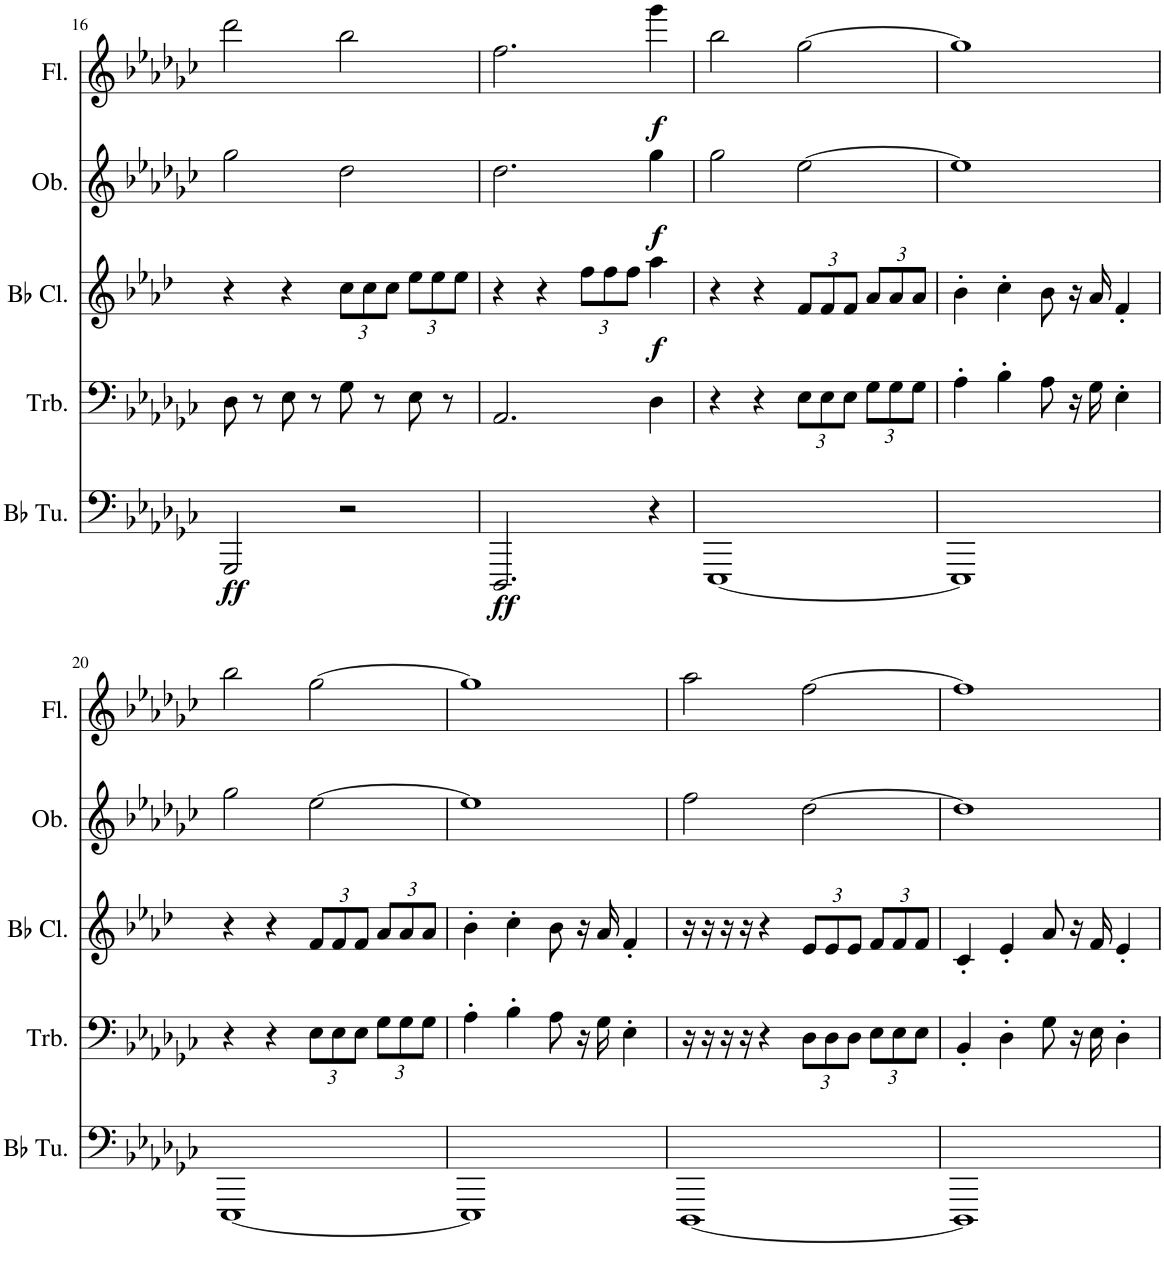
**kern	**dynam	**kern	**kern	**dynam	**kern	**dynam	**kern	**dynam
*part5	*part5	*part4	*part3	*part3	*part2	*part2	*part1	*part1
*staff5	*staff5	*staff4	*staff3	*staff3	*staff2	*staff2	*staff1	*staff1
*I"Bb Tuba	*	*I"Trombone	*I"Bb Clarinet	*	*I"Oboe	*	*I"Flute	*
*I'Bb Tu.	*	*I'Trb.	*I'Bb Cl.	*	*I'Ob.	*	*I'Fl.	*
!!LO:PB:g=z
*clefF4	*	*clefF4	*clefG2	*	*clefG2	*	*clefG2	*
*	*	*	*Trd1c2	*	*	*	*	*
*k[b-e-a-d-g-c-]	*	*k[b-e-a-d-g-c-]	*k[b-e-a-d-]	*	*k[b-e-a-d-g-c-]	*	*k[b-e-a-d-g-c-]	*
*M4/4	*	*M4/4	*M4/4	*	*M4/4	*	*M4/4	*
=16	=16	=16	=16	=16	=16	=16	=16	=16
!	!LO:DY:b	!	!	!	!	!	!	!
2GGG-/	ff	8D-\	4r	.	2gg-\	.	2ddd-\	.
.	.	8r	.	.	.	.	.	.
.	.	8E-\	4r	.	.	.	.	.
.	.	8r	.	.	.	.	.	.
*	*	*	*Xbrackettup	*	*	*	*	*
2r	.	8G-\	12cc\L	.	2dd-\	.	2bb-\	.
.	.	.	12cc\	.	.	.	.	.
.	.	8r	.	.	.	.	.	.
.	.	.	12cc\J	.	.	.	.	.
.	.	8E-\	12ee-\L	.	.	.	.	.
.	.	.	12ee-\	.	.	.	.	.
.	.	8r	.	.	.	.	.	.
.	.	.	12ee-\J	.	.	.	.	.
=17	=17	=17	=17	=17	=17	=17	=17	=17
!	!LO:DY:b	!	!	!	!	!	!	!
2.DDD-/	ff	2.AA-/	4r	.	2.dd-\	.	2.ff\	.
.	.	.	4r	.	.	.	.	.
.	.	.	12ff\L	.	.	.	.	.
.	.	.	12ff\	.	.	.	.	.
.	.	.	12ff\J	.	.	.	.	.
!	!	!	!	!LO:DY:b	!	!LO:DY:b	!	!LO:DY:b
4r	.	4D-\	4aa-\	f	4gg-\	f	4ggg-\	f
=18	=18	=18	=18	=18	=18	=18	=18	=18
[1EEE-	.	4r	4r	.	2gg-\	.	2bb-\	.
.	.	4r	4r	.	.	.	.	.
*	*	*Xbrackettup	*	*	*	*	*	*
.	.	12E-\L	12f/L	.	[2ee-\	.	[2gg-\	.
.	.	12E-\	12f/	.	.	.	.	.
.	.	12E-\J	12f/J	.	.	.	.	.
.	.	12G-\L	12a-/L	.	.	.	.	.
.	.	12G-\	12a-/	.	.	.	.	.
.	.	12G-\J	12a-/J	.	.	.	.	.
=19	=19	=19	=19	=19	=19	=19	=19	=19
1EEE-]	.	4A-'\	4b-'\	.	1ee-]	.	1gg-]	.
.	.	4B-'\	4cc'\	.	.	.	.	.
.	.	8A-\	8b-\	.	.	.	.	.
.	.	16r	16r	.	.	.	.	.
.	.	16G-\	16a-/	.	.	.	.	.
.	.	4E-'\	4f'/	.	.	.	.	.
!!LO:LB:g=z
=20	=20	=20	=20	=20	=20	=20	=20	=20
[1EEE-	.	4r	4r	.	2gg-\	.	2bb-\	.
.	.	4r	4r	.	.	.	.	.
.	.	12E-\L	12f/L	.	[2ee-\	.	[2gg-\	.
.	.	12E-\	12f/	.	.	.	.	.
.	.	12E-\J	12f/J	.	.	.	.	.
.	.	12G-\L	12a-/L	.	.	.	.	.
.	.	12G-\	12a-/	.	.	.	.	.
.	.	12G-\J	12a-/J	.	.	.	.	.
=21	=21	=21	=21	=21	=21	=21	=21	=21
1EEE-]	.	4A-'\	4b-'\	.	1ee-]	.	1gg-]	.
.	.	4B-'\	4cc'\	.	.	.	.	.
.	.	8A-\	8b-\	.	.	.	.	.
.	.	16r	16r	.	.	.	.	.
.	.	16G-\	16a-/	.	.	.	.	.
.	.	4E-'\	4f'/	.	.	.	.	.
=22	=22	=22	=22	=22	=22	=22	=22	=22
[1DDD-	.	16r	16r	.	2ff\	.	2aa-\	.
.	.	16r	16r	.	.	.	.	.
.	.	16r	16r	.	.	.	.	.
.	.	16r	16r	.	.	.	.	.
.	.	4r	4r	.	.	.	.	.
.	.	12D-\L	12e-/L	.	[2dd-\	.	[2ff\	.
.	.	12D-\	12e-/	.	.	.	.	.
.	.	12D-\J	12e-/J	.	.	.	.	.
.	.	12E-\L	12f/L	.	.	.	.	.
.	.	12E-\	12f/	.	.	.	.	.
.	.	12E-\J	12f/J	.	.	.	.	.
=23	=23	=23	=23	=23	=23	=23	=23	=23
1DDD-]	.	4BB-'/	4c'/	.	1dd-]	.	1ff]	.
.	.	4D-'\	4e-'/	.	.	.	.	.
.	.	8G-\	8a-/	.	.	.	.	.
.	.	16r	16r	.	.	.	.	.
.	.	16E-\	16f/	.	.	.	.	.
.	.	4D-'\	4e-'/	.	.	.	.	.
=	=	=	=	=	=	=	=	=
*-	*-	*-	*-	*-	*-	*-	*-	*-
